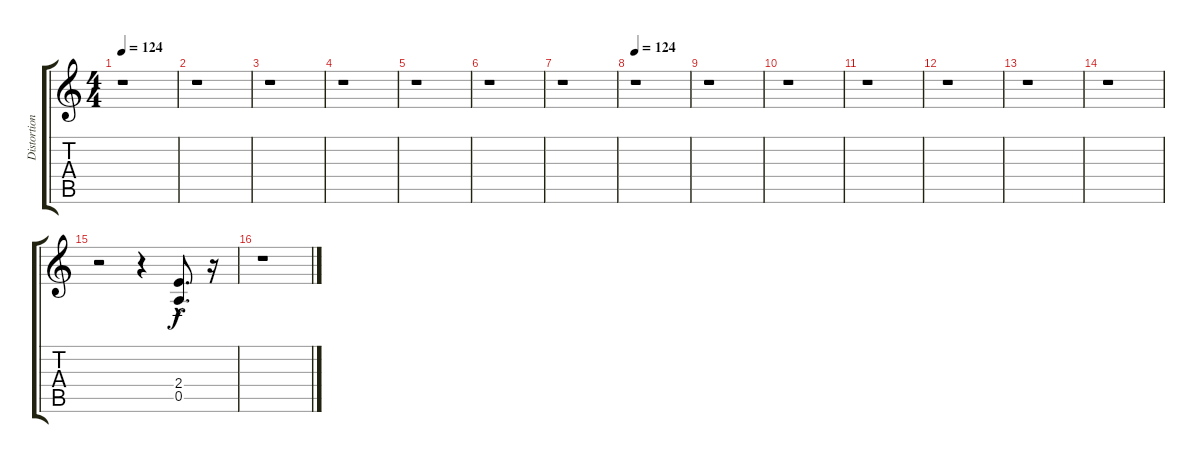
\track ("Distortion" "Distortion") {instrument distortionguitar}
\staff {score tabs}
\tuning (E4 B3 G3 D3 A2 E2) {hide}
\ts (4 4)
\tempo 124
\tempo 92
\tempo 124
\clef g2
\ks c
r.1{dy f instrument distortionguitar} |
r.1 |
r.1 |
r.1 |
r.1 |
r.1 |
r.1 |
\tempo 124
r.1 |
r.1 |
r.1 |
r.1 |
r.1 |
r.1 |
r.1 |
r.2 r.4 (2.4{hac} 0.5{hac}).8{d} r.16 |
r.1
